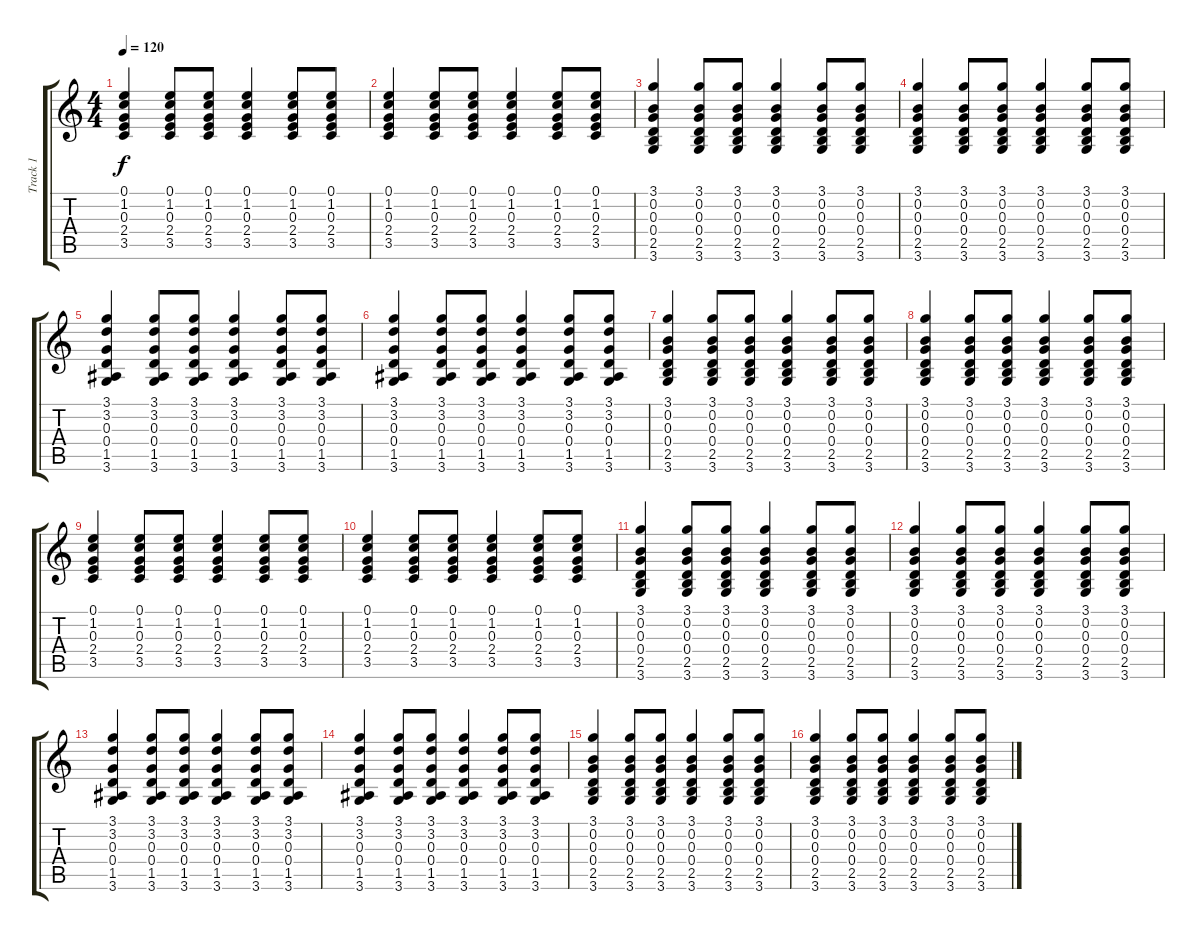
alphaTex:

\track ("Track 1" "Track 1") {instrument acousticguitarnylon}
\staff {score tabs}
\tuning (E4 B3 G3 D3 A2 E2) {hide}
\ts (4 4)
\tempo 120
\clef g2
\ks c
(0.1 1.2 0.3 2.4 3.5).4{dy f} (0.1 1.2 0.3 2.4 3.5).8 (0.1 1.2 0.3 2.4 3.5).8 (0.1 1.2 0.3 2.4 3.5).4 (0.1 1.2 0.3 2.4 3.5).8 (0.1 1.2 0.3 2.4 3.5).8 |
(0.1 1.2 0.3 2.4 3.5).4 (0.1 1.2 0.3 2.4 3.5).8 (0.1 1.2 0.3 2.4 3.5).8 (0.1 1.2 0.3 2.4 3.5).4 (0.1 1.2 0.3 2.4 3.5).8 (0.1 1.2 0.3 2.4 3.5).8 |
(3.1 0.2 0.3 0.4 2.5 3.6).4 (3.1 0.2 0.3 0.4 2.5 3.6).8 (3.1 0.2 0.3 0.4 2.5 3.6).8 (3.1 0.2 0.3 0.4 2.5 3.6).4 (3.1 0.2 0.3 0.4 2.5 3.6).8 (3.1 0.2 0.3 0.4 2.5 3.6).8 |
(3.1 0.2 0.3 0.4 2.5 3.6).4 (3.1 0.2 0.3 0.4 2.5 3.6).8 (3.1 0.2 0.3 0.4 2.5 3.6).8 (3.1 0.2 0.3 0.4 2.5 3.6).4 (3.1 0.2 0.3 0.4 2.5 3.6).8 (3.1 0.2 0.3 0.4 2.5 3.6).8 |
(3.1 3.2 0.3 0.4 1.5 3.6).4 (3.1 3.2 0.3 0.4 1.5 3.6).8 (3.1 3.2 0.3 0.4 1.5 3.6).8 (3.1 3.2 0.3 0.4 1.5 3.6).4 (3.1 3.2 0.3 0.4 1.5 3.6).8 (3.1 3.2 0.3 0.4 1.5 3.6).8 |
(3.1 3.2 0.3 0.4 1.5 3.6).4 (3.1 3.2 0.3 0.4 1.5 3.6).8 (3.1 3.2 0.3 0.4 1.5 3.6).8 (3.1 3.2 0.3 0.4 1.5 3.6).4 (3.1 3.2 0.3 0.4 1.5 3.6).8 (3.1 3.2 0.3 0.4 1.5 3.6).8 |
(3.1 0.2 0.3 0.4 2.5 3.6).4 (3.1 0.2 0.3 0.4 2.5 3.6).8 (3.1 0.2 0.3 0.4 2.5 3.6).8 (3.1 0.2 0.3 0.4 2.5 3.6).4 (3.1 0.2 0.3 0.4 2.5 3.6).8 (3.1 0.2 0.3 0.4 2.5 3.6).8 |
(3.1 0.2 0.3 0.4 2.5 3.6).4 (3.1 0.2 0.3 0.4 2.5 3.6).8 (3.1 0.2 0.3 0.4 2.5 3.6).8 (3.1 0.2 0.3 0.4 2.5 3.6).4 (3.1 0.2 0.3 0.4 2.5 3.6).8 (3.1 0.2 0.3 0.4 2.5 3.6).8 |
(0.1 1.2 0.3 2.4 3.5).4 (0.1 1.2 0.3 2.4 3.5).8 (0.1 1.2 0.3 2.4 3.5).8 (0.1 1.2 0.3 2.4 3.5).4 (0.1 1.2 0.3 2.4 3.5).8 (0.1 1.2 0.3 2.4 3.5).8 |
(0.1 1.2 0.3 2.4 3.5).4 (0.1 1.2 0.3 2.4 3.5).8 (0.1 1.2 0.3 2.4 3.5).8 (0.1 1.2 0.3 2.4 3.5).4 (0.1 1.2 0.3 2.4 3.5).8 (0.1 1.2 0.3 2.4 3.5).8 |
(3.1 0.2 0.3 0.4 2.5 3.6).4 (3.1 0.2 0.3 0.4 2.5 3.6).8 (3.1 0.2 0.3 0.4 2.5 3.6).8 (3.1 0.2 0.3 0.4 2.5 3.6).4 (3.1 0.2 0.3 0.4 2.5 3.6).8 (3.1 0.2 0.3 0.4 2.5 3.6).8 |
(3.1 0.2 0.3 0.4 2.5 3.6).4 (3.1 0.2 0.3 0.4 2.5 3.6).8 (3.1 0.2 0.3 0.4 2.5 3.6).8 (3.1 0.2 0.3 0.4 2.5 3.6).4 (3.1 0.2 0.3 0.4 2.5 3.6).8 (3.1 0.2 0.3 0.4 2.5 3.6).8 |
(3.1 3.2 0.3 0.4 1.5 3.6).4 (3.1 3.2 0.3 0.4 1.5 3.6).8 (3.1 3.2 0.3 0.4 1.5 3.6).8 (3.1 3.2 0.3 0.4 1.5 3.6).4 (3.1 3.2 0.3 0.4 1.5 3.6).8 (3.1 3.2 0.3 0.4 1.5 3.6).8 |
(3.1 3.2 0.3 0.4 1.5 3.6).4 (3.1 3.2 0.3 0.4 1.5 3.6).8 (3.1 3.2 0.3 0.4 1.5 3.6).8 (3.1 3.2 0.3 0.4 1.5 3.6).4 (3.1 3.2 0.3 0.4 1.5 3.6).8 (3.1 3.2 0.3 0.4 1.5 3.6).8 |
(3.1 0.2 0.3 0.4 2.5 3.6).4 (3.1 0.2 0.3 0.4 2.5 3.6).8 (3.1 0.2 0.3 0.4 2.5 3.6).8 (3.1 0.2 0.3 0.4 2.5 3.6).4 (3.1 0.2 0.3 0.4 2.5 3.6).8 (3.1 0.2 0.3 0.4 2.5 3.6).8 |
(3.1 0.2 0.3 0.4 2.5 3.6).4 (3.1 0.2 0.3 0.4 2.5 3.6).8 (3.1 0.2 0.3 0.4 2.5 3.6).8 (3.1 0.2 0.3 0.4 2.5 3.6).4 (3.1 0.2 0.3 0.4 2.5 3.6).8 (3.1 0.2 0.3 0.4 2.5 3.6).8
